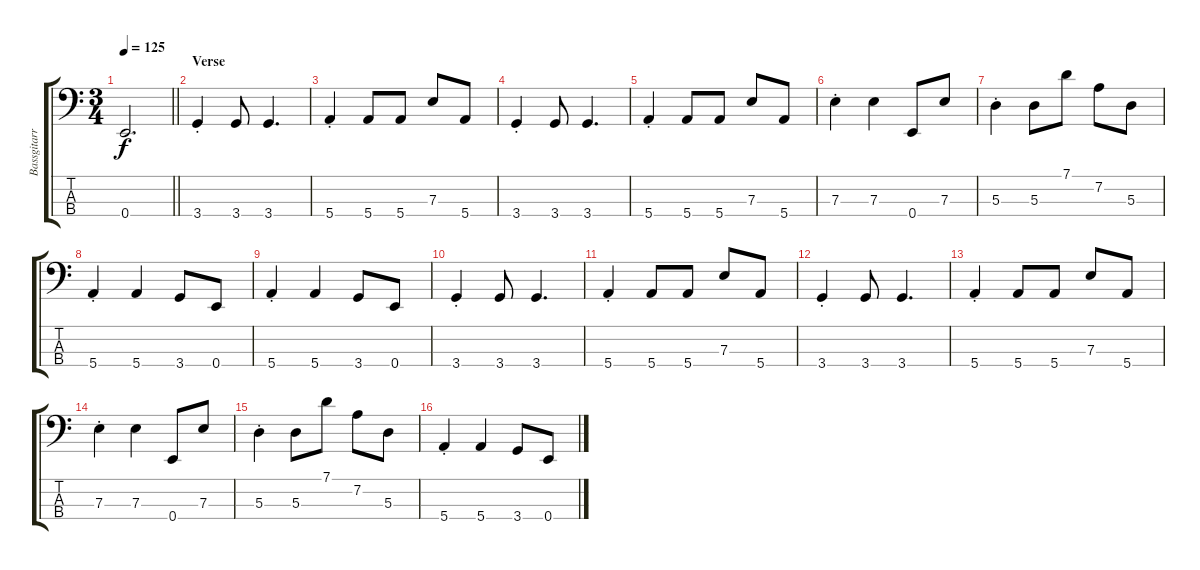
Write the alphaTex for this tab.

\track ("Bassgitarren" "Bassgitarr") {instrument electricbassfinger}
\staff {score tabs}
\tuning (G2 D2 A1 E1) {hide}
\ts (3 4)
\tempo 125
\clef f4
\barLineRight lightlight
\ks c
0.4{t}.2{d dy f} |
\section ("" "Verse")
3.4{st}.4 3.4.8 3.4.4{d} |
5.4{st}.4 5.4.8 5.4.8 7.3.8 5.4.8 |
3.4{st}.4 3.4.8 3.4.4{d} |
5.4{st}.4 5.4.8 5.4.8 7.3.8 5.4.8 |
7.3{st}.4 7.3.4 0.4.8 7.3.8 |
5.3{st}.4 5.3.8 7.1.8 7.2.8 5.3.8 |
5.4{st}.4 5.4.4 3.4.8 0.4.8 |
5.4{st}.4 5.4.4 3.4.8 0.4.8 |
3.4{st}.4 3.4.8 3.4.4{d} |
5.4{st}.4 5.4.8 5.4.8 7.3.8 5.4.8 |
3.4{st}.4 3.4.8 3.4.4{d} |
5.4{st}.4 5.4.8 5.4.8 7.3.8 5.4.8 |
7.3{st}.4 7.3.4 0.4.8 7.3.8 |
5.3{st}.4 5.3.8 7.1.8 7.2.8 5.3.8 |
5.4{st}.4 5.4.4 3.4.8 0.4.8
